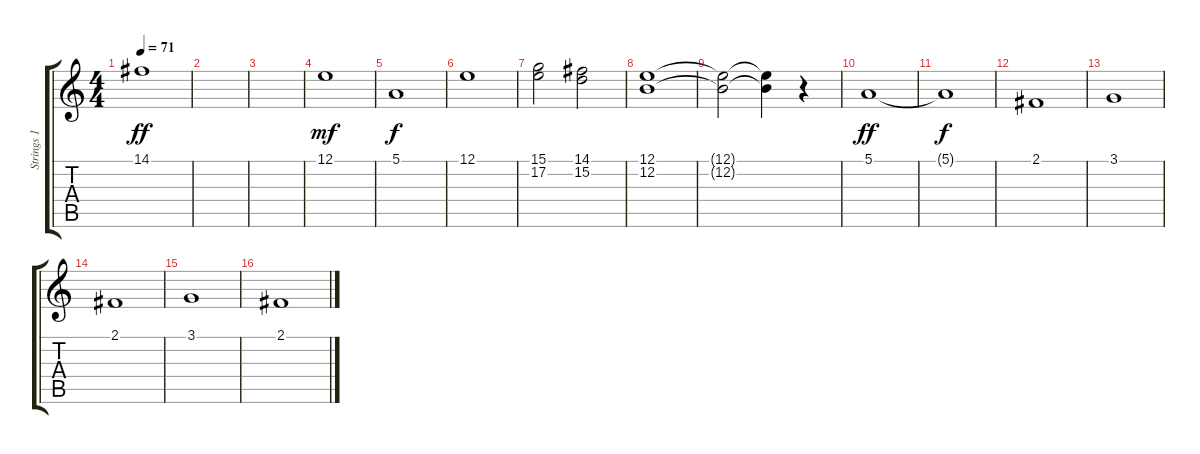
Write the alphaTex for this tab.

\track ("Strings 1" "Strings 1") {instrument stringensemble1}
\staff {score tabs}
\tuning (E4 B3 G3 D3 A2 D2) {hide}
\ts (4 4)
\tempo 71
\clef g2
\ks c
14.1.1{dy ff volume 8} |
|
|
12.1.1{dy mf volume 12} |
5.1.1{dy f} |
12.1.1 |
(15.1 17.2).2 (14.1 15.2).2 |
(12.1 12.2).1{volume 12} |
(12.1{t} 12.2{t}).2 (12.1{t} 12.2{t}).4 r.4 |
5.1.1{dy ff volume 4 balance 13} |
5.1{t}.1{dy f} |
2.1.1{volume 8} |
3.1.1{volume 9} |
2.1.1{volume 9 balance 11} |
3.1.1{volume 10 balance 12} |
2.1.1{volume 10 balance 13}
